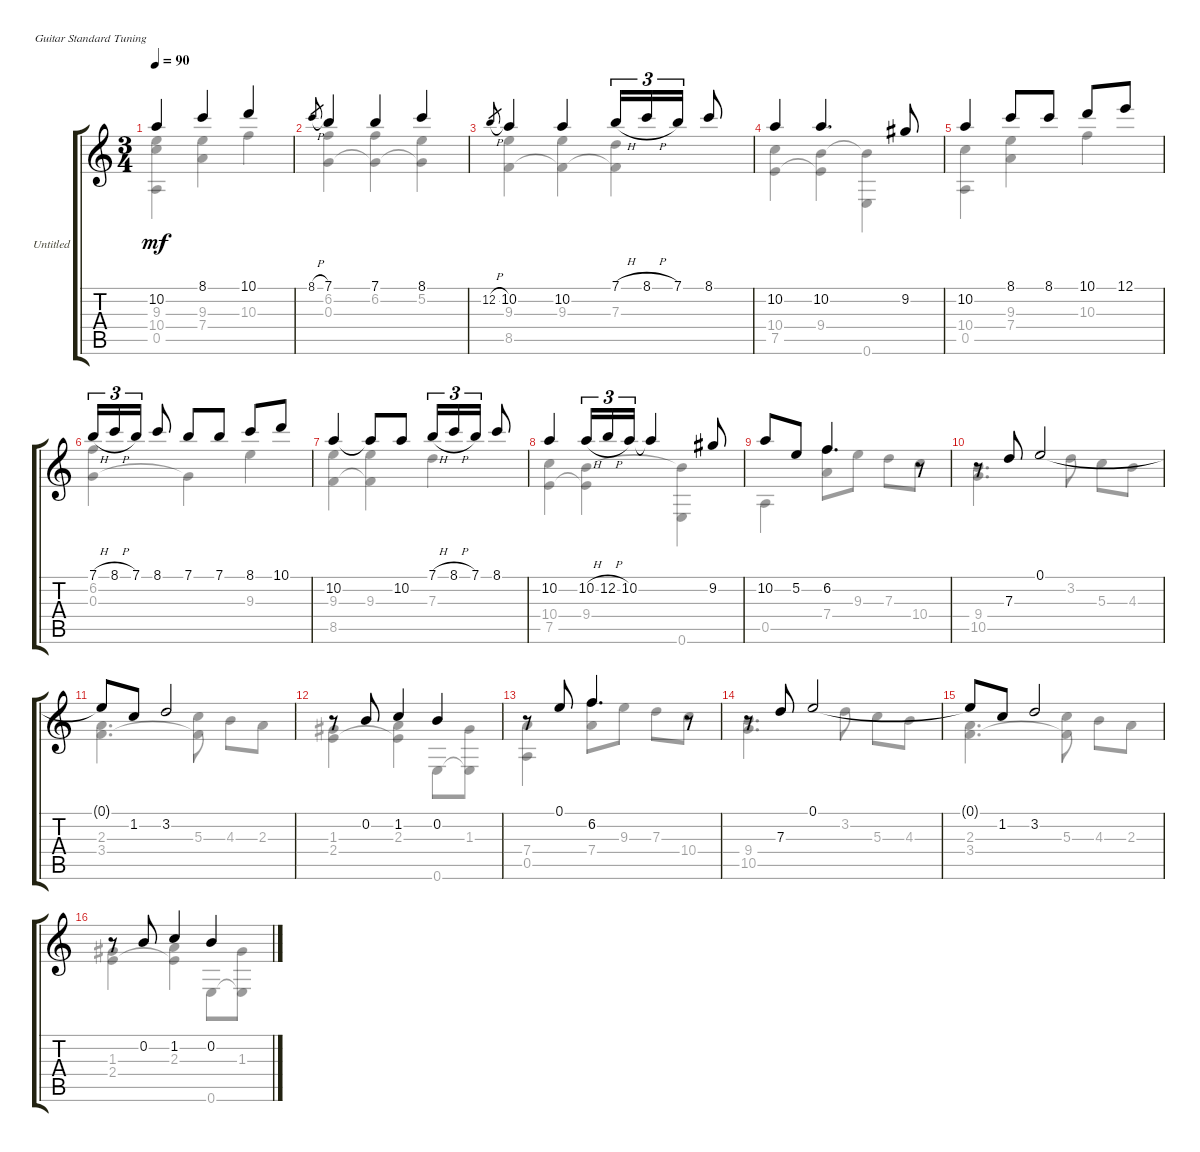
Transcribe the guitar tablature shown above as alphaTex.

\bracketExtendMode groupsimilarinstruments
\firstSystemTrackNameOrientation horizontal
\otherSystemsTrackNameOrientation horizontal
\track ("Untitled" "Untitled") {instrument acousticguitarnylon}
\staff {score tabs}
\tuning (E4 B3 G3 D3 A2 E2)
\voice
\ts (3 4)
\tempo 90
\clef g2
\ks aminor
10.2.4{dy mf} 8.1.4 10.1.4 |
8.1{h}.8{gr} 7.1.4 7.1.4 8.1.4 |
12.2{h}.8{gr} 10.2.4 10.2.4 7.1{h}.16{tu (3 2)} 8.1{h}.16{tu (3 2)} 7.1.16{tu (3 2)} 8.1.8 |
10.2.4 10.2.4{d} 9.2.8 |
10.2.4 8.1.8 8.1.8 10.1.8 12.1.8 |
7.1{h}.16{tu (3 2)} 8.1{h}.16{tu (3 2)} 7.1.16{tu (3 2)} 8.1.8 7.1.8 7.1.8 8.1.8 10.1.8 |
10.2.4 10.2{t}.8 10.2.8 7.1{h}.16{tu (3 2)} 8.1{h}.16{tu (3 2)} 7.1.16{tu (3 2)} 8.1.8 |
10.2.4 10.2{h}.16{tu (3 2)} 12.2{h}.16{tu (3 2)} 10.2.16{tu (3 2)} 10.2{t}.4 9.2.8 |
10.2.8 5.2.8 6.2.4{d} r.8 |
r.8 7.3.8 0.1.2 |
0.1{t}.8 1.2.8 3.2.2 |
r.8 0.2.8 1.2.4 0.2.4 |
r.8 0.1.8 6.2.4{d} r.8 |
r.8 7.3.8 0.1.2 |
0.1{t}.8 1.2.8 3.2.2 |
r.8 0.2.8 1.2.4 0.2.4
\voice
\clef g2
\ottava regular
\simile none
\ks aminor
(9.3 10.4 0.5).4{dy mf} (9.3 7.4).4 10.3.4 |
(6.2 0.3).4 (6.2 0.3{t}).4 (5.2 0.3{t}).4 |
(9.3 8.5).4 (9.3 8.5{t}).4 (7.3 8.5{t}).4 |
(10.4 7.5).4 (9.4 7.5{t}).4 (9.4{t} 0.6).4 |
(10.4 0.5).4 (9.3 7.4).4 10.3.4 |
(6.2 0.3).4 0.3{t}.4 9.3.4 |
(9.3 8.5).4 (9.3 8.5{t}).4 7.3.4 |
(10.4 7.5).4 (9.4 7.5{t}).4 (9.4{t} 0.6).4 |
0.5.4 (6.2 7.4).8 9.3.8 7.3.8 10.4.8 |
(9.4 10.5).4{d} 3.2.8 5.3.8 4.3.8 |
(2.3 3.4).4{d} (5.3 3.4{t}).8 4.3.8 2.3.8 |
(1.3 2.4).4 (2.3 2.4{t}).4 0.6.8 (1.3 0.6{t}).8 |
(7.4 0.5).4 (6.2 7.4).8 9.3.8 7.3.8 10.4.8 |
(9.4 10.5).4{d} 3.2.8 5.3.8 4.3.8 |
(2.3 3.4).4{d} (5.3 3.4{t}).8 4.3.8 2.3.8 |
(1.3 2.4).4 (2.3 2.4{t}).4 0.6.8 (1.3 0.6{t}).8
